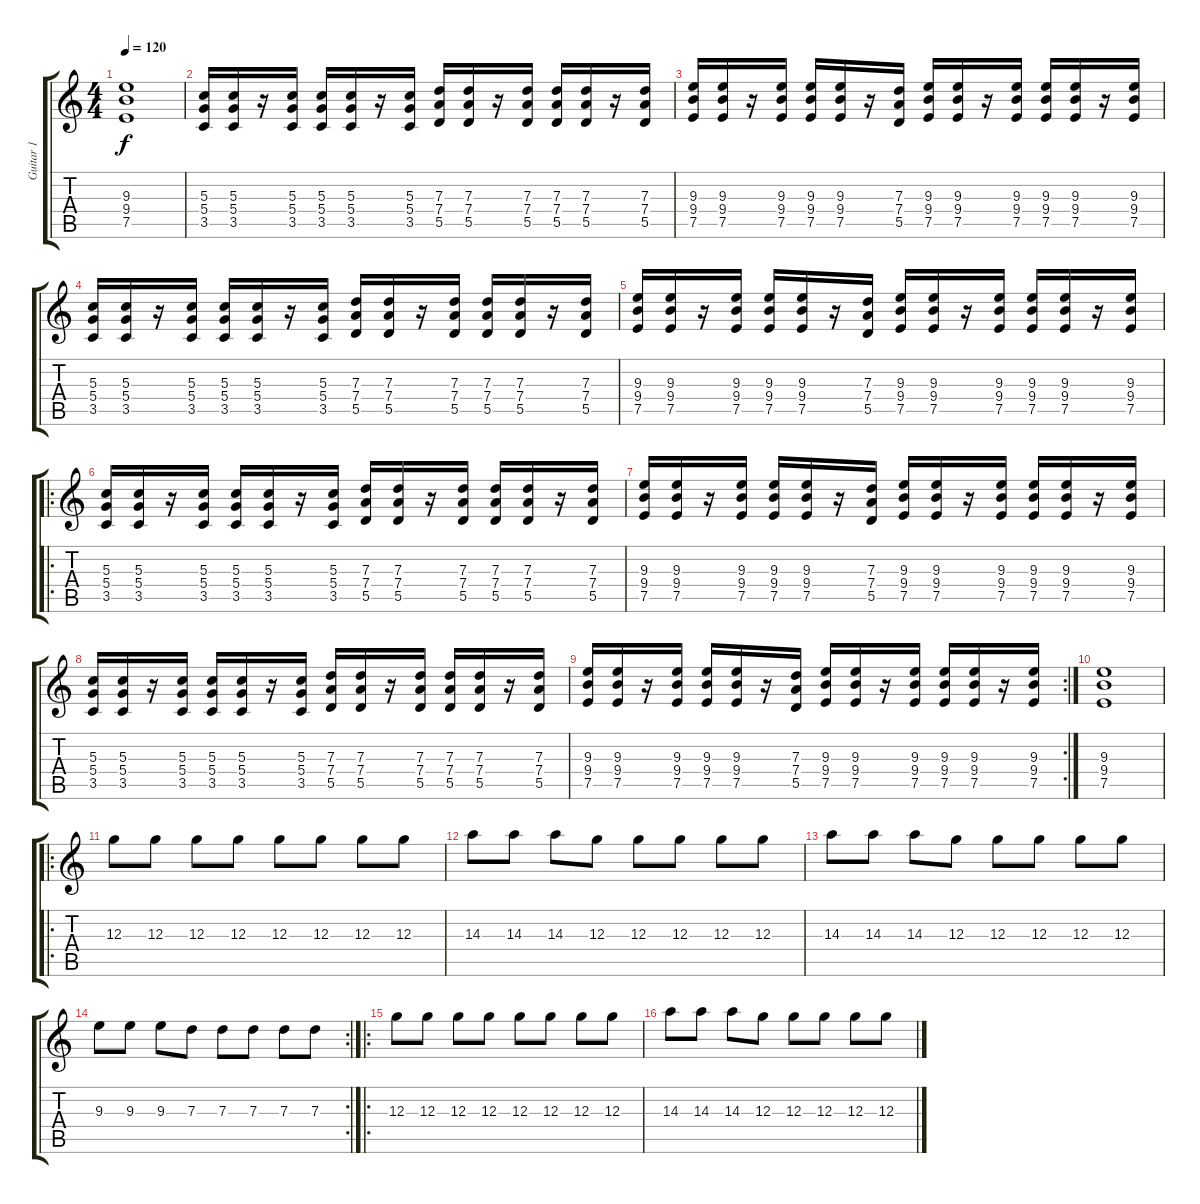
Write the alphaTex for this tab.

\track ("Guitar 1" "Guitar 1") {instrument distortionguitar}
\staff {score tabs}
\tuning (E4 B3 G3 D3 A2 E2) {hide}
\ts (4 4)
\tempo 120
\clef g2
\ks c
(9.3 9.4 7.5).1{dy f instrument distortionguitar} |
(5.3 5.4 3.5).16 (5.3 5.4 3.5).16 r.16 (5.3 5.4 3.5).16 (5.3 5.4 3.5).16 (5.3 5.4 3.5).16 r.16 (5.3 5.4 3.5).16 (7.3 7.4 5.5).16 (7.3 7.4 5.5).16 r.16 (7.3 7.4 5.5).16 (7.3 7.4 5.5).16 (7.3 7.4 5.5).16 r.16 (7.3 7.4 5.5).16 |
(9.3 9.4 7.5).16 (9.3 9.4 7.5).16 r.16 (9.3 9.4 7.5).16 (9.3 9.4 7.5).16 (9.3 9.4 7.5).16 r.16 (7.3 7.4 5.5).16 (9.3 9.4 7.5).16 (9.3 9.4 7.5).16 r.16 (9.3 9.4 7.5).16 (9.3 9.4 7.5).16 (9.3 9.4 7.5).16 r.16 (9.3 9.4 7.5).16 |
(5.3 5.4 3.5).16 (5.3 5.4 3.5).16 r.16 (5.3 5.4 3.5).16 (5.3 5.4 3.5).16 (5.3 5.4 3.5).16 r.16 (5.3 5.4 3.5).16 (7.3 7.4 5.5).16 (7.3 7.4 5.5).16 r.16 (7.3 7.4 5.5).16 (7.3 7.4 5.5).16 (7.3 7.4 5.5).16 r.16 (7.3 7.4 5.5).16 |
(9.3 9.4 7.5).16 (9.3 9.4 7.5).16 r.16 (9.3 9.4 7.5).16 (9.3 9.4 7.5).16 (9.3 9.4 7.5).16 r.16 (7.3 7.4 5.5).16 (9.3 9.4 7.5).16 (9.3 9.4 7.5).16 r.16 (9.3 9.4 7.5).16 (9.3 9.4 7.5).16 (9.3 9.4 7.5).16 r.16 (9.3 9.4 7.5).16 |
\ro
(5.3 5.4 3.5).16 (5.3 5.4 3.5).16 r.16 (5.3 5.4 3.5).16 (5.3 5.4 3.5).16 (5.3 5.4 3.5).16 r.16 (5.3 5.4 3.5).16 (7.3 7.4 5.5).16 (7.3 7.4 5.5).16 r.16 (7.3 7.4 5.5).16 (7.3 7.4 5.5).16 (7.3 7.4 5.5).16 r.16 (7.3 7.4 5.5).16 |
(9.3 9.4 7.5).16 (9.3 9.4 7.5).16 r.16 (9.3 9.4 7.5).16 (9.3 9.4 7.5).16 (9.3 9.4 7.5).16 r.16 (7.3 7.4 5.5).16 (9.3 9.4 7.5).16 (9.3 9.4 7.5).16 r.16 (9.3 9.4 7.5).16 (9.3 9.4 7.5).16 (9.3 9.4 7.5).16 r.16 (9.3 9.4 7.5).16 |
(5.3 5.4 3.5).16 (5.3 5.4 3.5).16 r.16 (5.3 5.4 3.5).16 (5.3 5.4 3.5).16 (5.3 5.4 3.5).16 r.16 (5.3 5.4 3.5).16 (7.3 7.4 5.5).16 (7.3 7.4 5.5).16 r.16 (7.3 7.4 5.5).16 (7.3 7.4 5.5).16 (7.3 7.4 5.5).16 r.16 (7.3 7.4 5.5).16 |
\rc 2
(9.3 9.4 7.5).16 (9.3 9.4 7.5).16 r.16 (9.3 9.4 7.5).16 (9.3 9.4 7.5).16 (9.3 9.4 7.5).16 r.16 (7.3 7.4 5.5).16 (9.3 9.4 7.5).16 (9.3 9.4 7.5).16 r.16 (9.3 9.4 7.5).16 (9.3 9.4 7.5).16 (9.3 9.4 7.5).16 r.16 (9.3 9.4 7.5).16 |
(9.3 9.4 7.5).1 |
\ro
12.3.8 12.3.8 12.3.8 12.3.8 12.3.8 12.3.8 12.3.8 12.3.8 |
14.3.8 14.3.8 14.3.8 12.3.8 12.3.8 12.3.8 12.3.8 12.3.8 |
14.3.8 14.3.8 14.3.8 12.3.8 12.3.8 12.3.8 12.3.8 12.3.8 |
\rc 2
9.3.8 9.3.8 9.3.8 7.3.8 7.3.8 7.3.8 7.3.8 7.3.8 |
\ro
12.3.8 12.3.8 12.3.8 12.3.8 12.3.8 12.3.8 12.3.8 12.3.8 |
14.3.8 14.3.8 14.3.8 12.3.8 12.3.8 12.3.8 12.3.8 12.3.8
